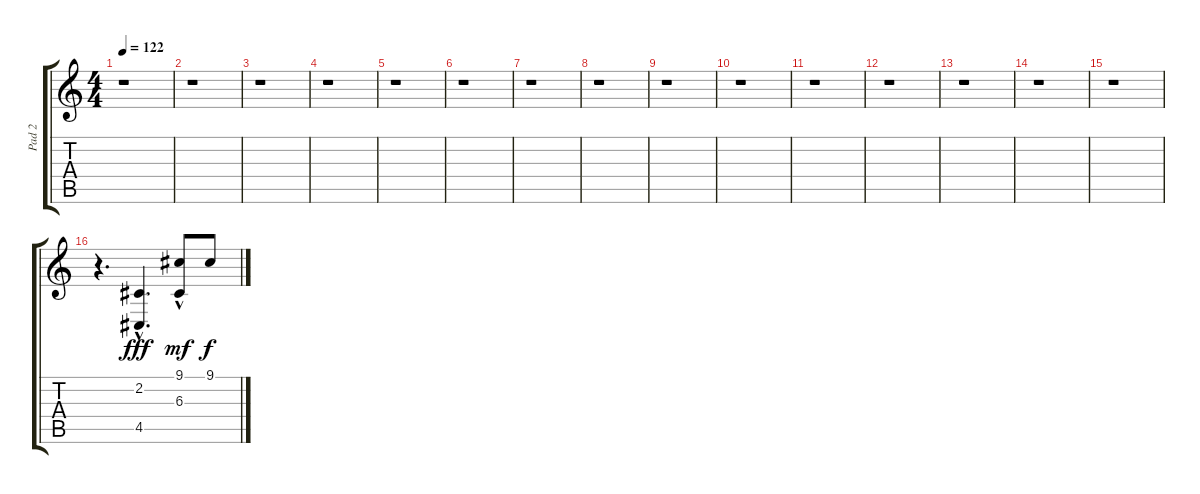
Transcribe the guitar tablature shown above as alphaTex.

\track ("Pad 2" "Pad 2") {instrument pad3polysynth}
\staff {score tabs}
\tuning (E4 B3 G3 D3 A2 E2) {hide}
\ts (4 4)
\tempo 122
\clef g2
\ks c
r.1{dy f} |
r.1 |
r.1 |
r.1 |
r.1 |
r.1 |
r.1 |
r.1 |
r.1 |
r.1 |
r.1 |
r.1 |
r.1 |
r.1 |
r.1 |
r.4{d} (2.2{hac} 4.5{hac}).4{d dy fff balance 6} (9.1 6.3{hac}).8{dy mf balance 8} 9.1.8{dy f balance 8}
